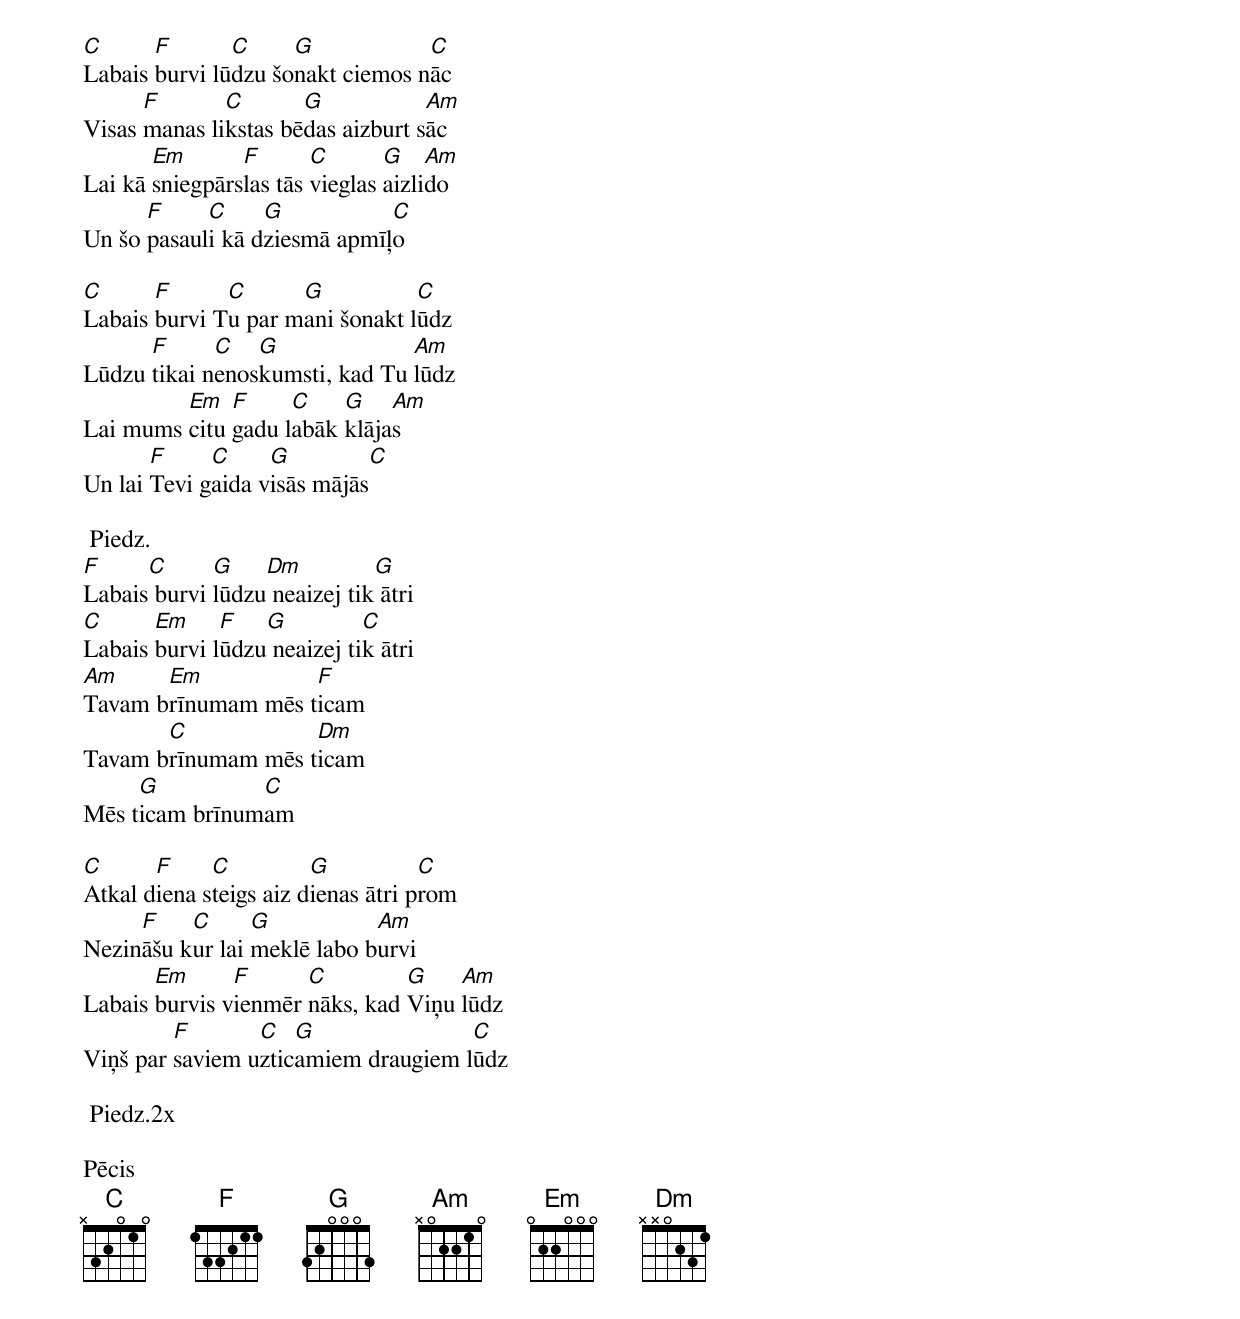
C      F       C     G            C
Labais burvi lūdzu šonakt ciemos nāc
      F       C       G            Am
Visas manas likstas bēdas aizburt sāc
       Em       F       C       G    Am
Lai kā sniegpārslas tās vieglas aizlido
      F     C     G           C
Un šo pasauli kā dziesmā apmīļo

C      F      C      G           C
Labais burvi Tu par mani šonakt lūdz
      F      C   G              Am
Lūdzu tikai nenoskumsti, kad Tu lūdz
         Em   F     C    G    Am
Lai mums citu gadu labāk klājas
       F     C     G           C
Un lai Tevi gaida visās mājās

 Piedz.
F     C      G    Dm          G
Labais burvi lūdzu neaizej tik ātri
C      Em     F   G          C
Labais burvi lūdzu neaizej tik ātri
Am     Em           F
Tavam brīnumam mēs ticam
       C            Dm
Tavam brīnumam mēs ticam
     G          C
Mēs ticam brīnumam

C      F     C          G           C
Atkal diena steigs aiz dienas ātri prom
     F    C      G           Am
Nezināšu kur lai meklē labo burvi
       Em      F      C         G    Am
Labais burvis vienmēr nāks, kad Viņu lūdz
         F       C   G               C
Viņš par saviem uzticamiem draugiem lūdz

 Piedz.2x

Pēcis
